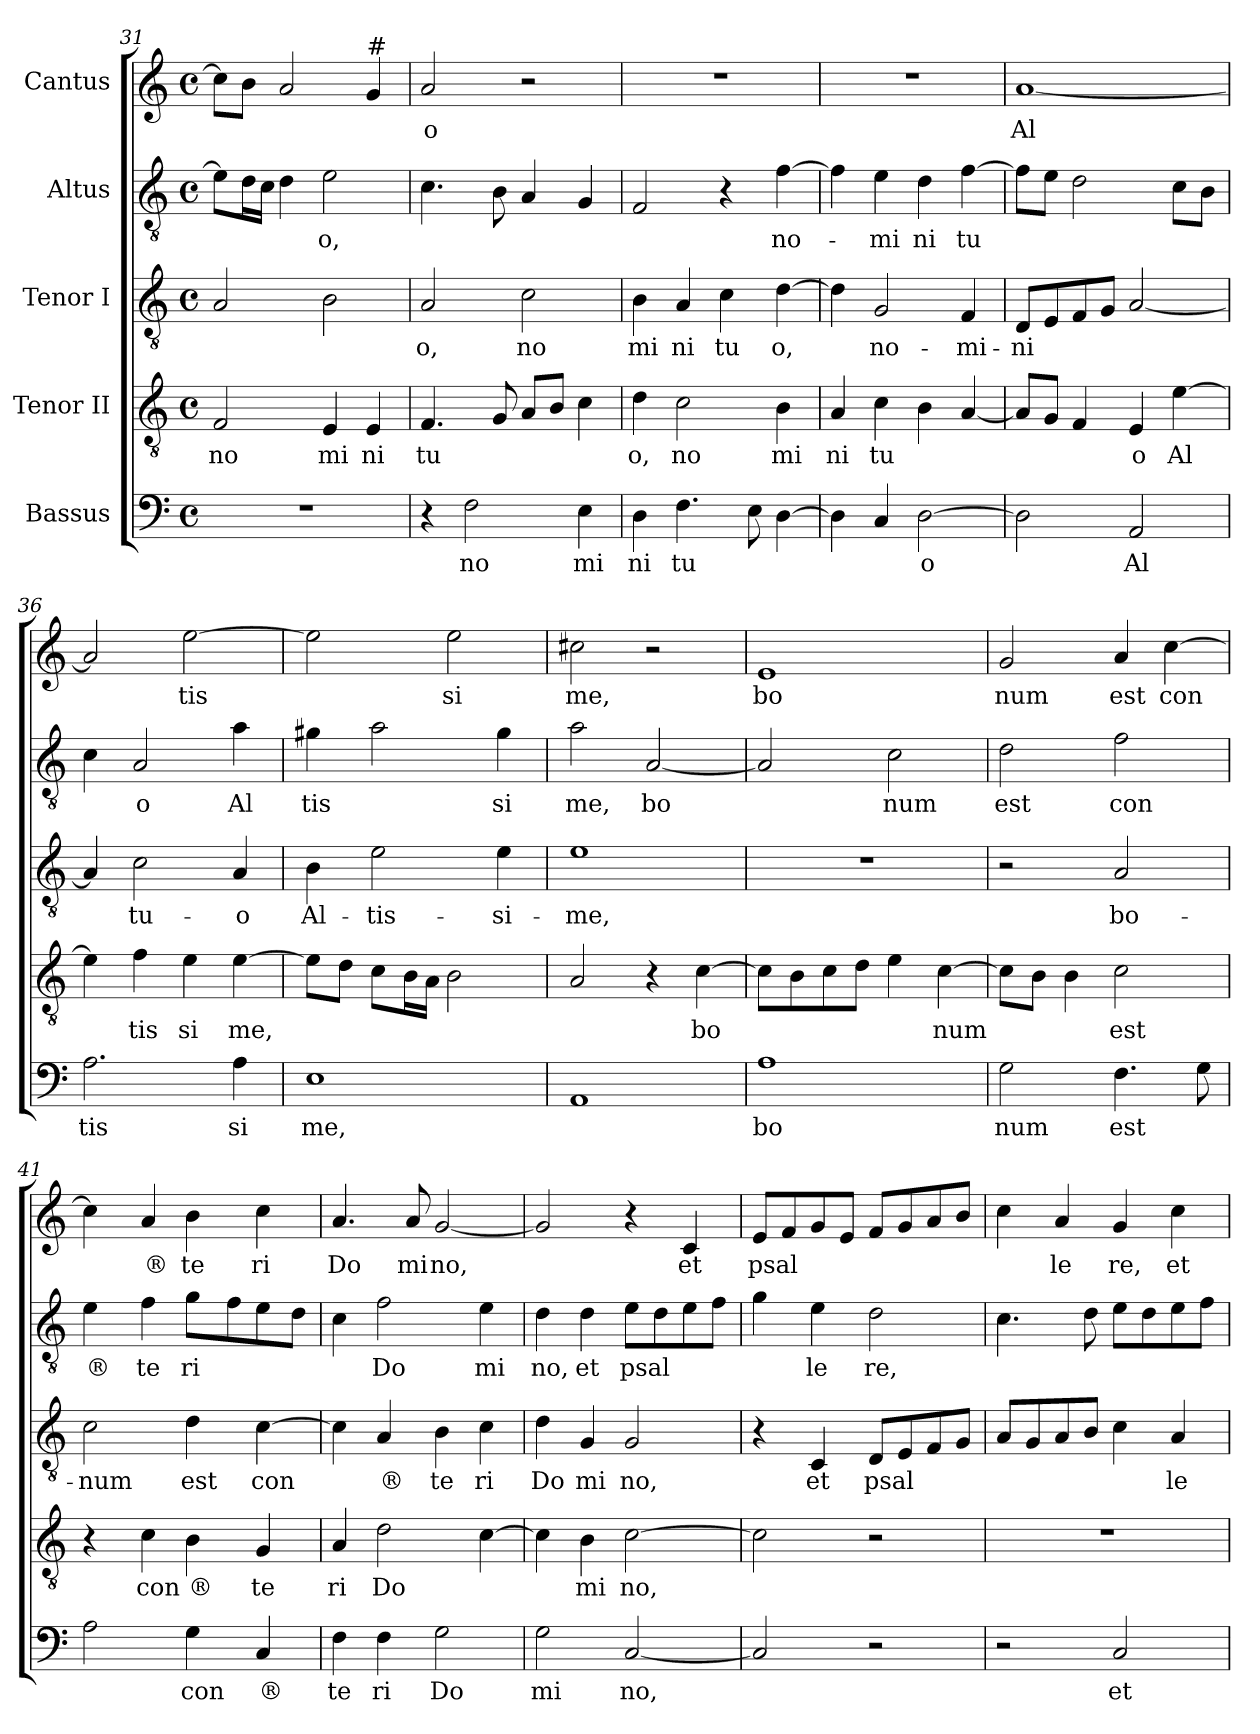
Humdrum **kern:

**kern	**text	**kern	**text	**kern	**text	**kern	**text	**kern	**text
*part5	*part5	*part4	*part4	*part3	*part3	*part2	*part2	*part1	*part1
*staff5	*staff5	*staff4	*staff4	*staff3	*staff3	*staff2	*staff2	*staff1	*staff1
*I"Bassus	*	*I"Tenor II	*	*I"Tenor I	*	*I"Altus	*	*I"Cantus	*
*clefF4	*	*clefGv2	*	*clefGv2	*	*clefGv2	*	*clefG2	*
*M4/4	*	*M4/4	*	*M4/4	*	*M4/4	*	*M4/4	*
*met(c)	*	*met(c)	*	*met(c)	*	*met(c)	*	*met(c)	*
=31	=31	=31	=31	=31	=31	=31	=31	=31	=31
!	!	!	!LO:LY:b:cj	!	!	!	!	!	!
1r	.	2F/	no	2A/	.	8e\L]	.	8cc\L]	.
.	.	.	.	.	.	16d\	.	8b\J	.
.	.	.	.	.	.	16c\J	.	.	.
.	.	.	.	.	.	4d\	.	2a/	.
!	!	!	!LO:LY:b:cj	!	!	!	!LO:LY:b:cj	!	!
.	.	4E/	mi	2B\	.	2e\	-o,	.	.
!	!	!	!	!	!	!	!	!LO:TX:a:t=#	!
!	!	!	!LO:LY:b:cj	!	!	!	!	!	!
.	.	4E/	ni	.	.	.	.	4g/	.
=32	=32	=32	=32	=32	=32	=32	=32	=32	=32
!	!	!	!LO:LY:b:cj	!	!LO:LY:b:cj	!	!	!	!LO:LY:b:cj
4r	.	4.F/	tu	2A/	o,	4.c\	.	2a/	-o
!	!LO:LY:b:cj	!	!	!	!	!	!	!	!
2F\	no	.	.	.	.	.	.	.	.
.	.	8G/	.	.	.	8B\	.	.	.
!	!	!	!	!	!LO:LY:b:cj	!	!	!	!
.	.	8A/L	.	2c\	no	4A/	.	2r	.
.	.	8B/J	.	.	.	.	.	.	.
!	!LO:LY:b:cj	!	!	!	!	!	!	!	!
4E\	mi	4c\	.	.	.	4G/	.	.	.
=33	=33	=33	=33	=33	=33	=33	=33	=33	=33
!	!LO:LY:b:cj	!	!LO:LY:b:cj	!	!LO:LY:b:cj	!	!	!	!
4D\	ni	4d\	o,	4B\	mi	2F/	.	1r	.
!	!LO:LY:b:cj	!	!LO:LY:b:cj	!	!LO:LY:b:cj	!	!	!	!
4.F\	tu	2c\	no	4A/	ni	.	.	.	.
!	!	!	!	!	!LO:LY:b:cj	!	!	!	!
.	.	.	.	4c\	tu	4r	.	.	.
8E\	.	.	.	.	.	.	.	.	.
!	!	!	!LO:LY:b:cj	!	!LO:LY:b:cj	!	!LO:LY:b:cj	!	!
[>4D\	.	4B\	mi	[>4d\	o,	[>4f\	no-	.	.
!!LO:LB:g=z
=34	=34	=34	=34	=34	=34	=34	=34	=34	=34
!	!	!	!LO:LY:b:cj	!	!	!	!	!	!
4D\]	.	4A/	ni	4d\]	.	4f\]	.	1r	.
!	!	!	!LO:LY:b:cj	!	!LO:LY:b:cj	!	!LO:LY:b:cj	!	!
4C/	.	4c\	tu	2G/	no-	4e\	-mi	.	.
!	!LO:LY:b:cj	!	!	!	!	!	!LO:LY:b:cj	!	!
[>2D\	o	4B\	.	.	.	4d\	ni	.	.
!	!	!	!	!	!LO:LY:b:cj	!	!LO:LY:b:cj	!	!
.	.	[<4A/	.	4F/	-mi-	[>4f\	tu	.	.
=35	=35	=35	=35	=35	=35	=35	=35	=35	=35
!	!	!	!	!	!LO:LY:b:cj	!	!	!	!LO:LY:b:cj
2D\]	.	8A/L]	.	8D/L	-ni	8f\L]	.	[<1a	Al
.	.	8G/J	.	8E/	.	8e\J	.	.	.
.	.	4F/	.	8F/	.	2d\	.	.	.
.	.	.	.	8G/J	.	.	.	.	.
!	!LO:LY:b:cj	!	!LO:LY:b:cj	!	!	!	!	!	!
2AA/	Al	4E/	o	[<2A/	.	.	.	.	.
!	!	!	!LO:LY:b:cj	!	!	!	!	!	!
.	.	[>4e\	Al	.	.	8c\L	.	.	.
.	.	.	.	.	.	8B\J	.	.	.
=36	=36	=36	=36	=36	=36	=36	=36	=36	=36
!	!LO:LY:b:cj	!	!	!	!	!	!	!	!
2.A\	tis	4e\]	.	4A/]	.	4c\	.	2a/]	.
!	!	!	!LO:LY:b:cj	!	!LO:LY:b:cj	!	!LO:LY:b:cj	!	!
.	.	4f\	tis	2c\	tu-	2A/	o	.	.
!	!	!	!LO:LY:b:cj	!	!	!	!	!	!LO:LY:b:cj
.	.	4e\	si	.	.	.	.	[>2ee\	tis
!	!LO:LY:b:cj	!	!LO:LY:b	!	!LO:LY:b:cj	!	!LO:LY:b:cj	!	!
4A\	si	[>4e\	me,	4A/	-o	4a\	Al	.	.
=37	=37	=37	=37	=37	=37	=37	=37	=37	=37
!	!LO:LY:b:cj	!	!	!	!LO:LY:b:cj	!	!LO:LY:b	!	!
1E	me,	8e\L]	.	4B\	Al-	4g#X\	tis	2ee\]	.
.	.	8d\J	.	.	.	.	.	.	.
!	!	!	!	!	!LO:LY:b:cj	!	!	!	!
.	.	8c\L	.	2e\	-tis-	2a\	.	.	.
.	.	16B\	.	.	.	.	.	.	.
.	.	16A\J	.	.	.	.	.	.	.
!	!	!	!	!	!	!	!	!	!LO:LY:b:cj
.	.	2B\	.	.	.	.	.	2ee\	si
!	!	!	!	!	!LO:LY:b:cj	!	!LO:LY:b:cj	!	!
.	.	.	.	4e\	-si-	4g#\	si	.	.
=38	=38	=38	=38	=38	=38	=38	=38	=38	=38
!	!	!	!	!	!LO:LY:b:cj	!	!LO:LY:b:cj	!	!LO:LY:b:cj
1AA	.	2A/	.	1e	-me,	2a\	me,	2cc#X\	me,
!	!	!	!	!	!	!	!LO:LY:b:cj	!	!
.	.	4r	.	.	.	[<2A/	bo	2r	.
!	!	!	!LO:LY:b:cj	!	!	!	!	!	!
.	.	[>4c\	bo	.	.	.	.	.	.
=39	=39	=39	=39	=39	=39	=39	=39	=39	=39
!	!LO:LY:b:cj	!	!	!	!	!	!	!	!LO:LY:b:cj
1A	bo	8c\L]	.	1r	.	2A/]	.	1e	bo
.	.	8B\	.	.	.	.	.	.	.
.	.	8c\	.	.	.	.	.	.	.
.	.	8d\J	.	.	.	.	.	.	.
!	!	!	!	!	!	!	!LO:LY:b:cj	!	!
.	.	4e\	.	.	.	2c\	num	.	.
!	!	!	!LO:LY:b	!	!	!	!	!	!
.	.	[>4c\	num	.	.	.	.	.	.
=40	=40	=40	=40	=40	=40	=40	=40	=40	=40
!	!LO:LY:b:cj	!	!	!	!	!	!LO:LY:b:cj	!	!LO:LY:b:cj
2G\	num	8c\L]	.	2r	.	2d\	est	2g/	num
.	.	8B\J	.	.	.	.	.	.	.
.	.	4B\	.	.	.	.	.	.	.
!	!LO:LY:b	!	!LO:LY:b:cj	!	!LO:LY:b:cj	!	!LO:LY:b:cj	!	!LO:LY:b:cj
4.F\	est	2c\	est	2A/	bo-	2f\	con	4a/	est
!	!	!	!	!	!	!	!	!	!LO:LY:b
.	.	.	.	.	.	.	.	[<4cc\	con
8G\	.	.	.	.	.	.	.	.	.
!!LO:PB:g=z
=41	=41	=41	=41	=41	=41	=41	=41	=41	=41
!	!	!	!	!	!LO:LY:b:cj	!	!LO:LY:b:cj	!	!
*^	*	*	*	*	*	*	*	*^	*
2A\	64ryy	.	4r	.	2c\	-num	4e\	®	4cc\]	32ryy	.
.	2ryy	.	.	.	.	.	.	.	.	.	.
.	.	.	.	.	.	.	.	.	.	2ryy	.
!	!	!	!	!LO:LY:b:cj	!	!	!	!LO:LY:b:cj	!	!	!LO:LY:b:cj
.	.	.	4c\	con	.	.	4f\	te	4a/	.	®
!	!	!LO:LY:b:cj	!	!LO:LY:b:cj	!	!LO:LY:b:cj	!	!LO:LY:b:cj	!	!	!LO:LY:b:cj
4G\	.	con	4B\	®	4d\	est	8g\L	ri	4b\	.	te
.	4ryy	.	.	.	.	.	.	.	.	.	.
.	.	.	.	.	.	.	.	.	.	4...ryy	.
.	.	.	.	.	.	.	8f\	.	.	.	.
!	!	!LO:LY:b:cj	!	!LO:LY:b:cj	!	!LO:LY:b	!	!	!	!	!LO:LY:b:cj
4C/	.	®	4G/	te	[>4c\	con	8e\	.	4cc\	.	ri
.	8...ryy	.	.	.	.	.	.	.	.	.	.
.	.	.	.	.	.	.	8d\J	.	.	.	.
=42	=42	=42	=42	=42	=42	=42	=42	=42	=42	=42	=42
!	!	!LO:LY:b:cj	!	!LO:LY:b:cj	!	!	!	!	!	!	!LO:LY:b:cj
*v	*v	*	*	*	*	*	*	*	*v	*v	*
4F\	te	4A/	ri	4c\]	.	4c\	.	4.a/	Do
!	!LO:LY:b:cj	!	!LO:LY:b	!	!LO:LY:b:cj	!	!LO:LY:b:cj	!	!
4F\	ri	2d\	Do	4A/	®	2f\	Do	.	.
!	!	!	!	!	!	!	!	!	!LO:LY:b:cj
.	.	.	.	.	.	.	.	8a/	mi
!	!LO:LY:b:cj	!	!	!	!LO:LY:b:cj	!	!	!	!LO:LY:b
2G\	Do	.	.	4B\	te	.	.	[<2g/	no,
!	!	!	!	!	!LO:LY:b:cj	!	!LO:LY:b:cj	!	!
.	.	[>4c\	.	4c\	ri	4e\	mi	.	.
=43	=43	=43	=43	=43	=43	=43	=43	=43	=43
!	!LO:LY:b:cj	!	!	!	!LO:LY:b:cj	!	!LO:LY:b:cj	!	!
2G\	mi	4c\]	.	4d\	Do	4d\	no,	2g/]	.
!	!	!	!LO:LY:b:cj	!	!LO:LY:b:cj	!	!LO:LY:b:cj	!	!
.	.	4B\	mi	4G/	mi	4d\	et	.	.
!	!LO:LY:b	!	!LO:LY:b	!	!LO:LY:b:cj	!	!LO:LY:b	!	!
[<2C/	no,	[>2c\	no,	2G/	no,	8e\L	psal	4r	.
.	.	.	.	.	.	8d\	.	.	.
!	!	!	!	!	!	!	!	!	!LO:LY:b:cj
.	.	.	.	.	.	8e\	.	4c/	et
.	.	.	.	.	.	8f\J	.	.	.
=44	=44	=44	=44	=44	=44	=44	=44	=44	=44
!	!	!	!	!	!	!	!	!	!LO:LY:b
2C/]	.	2c\]	.	4r	.	4g\	.	8e/L	psal
.	.	.	.	.	.	.	.	8f/	.
!	!	!	!	!	!LO:LY:b:cj	!	!LO:LY:b:cj	!	!
.	.	.	.	4C/	et	4e\	le	8g/	.
.	.	.	.	.	.	.	.	8e/J	.
!	!	!	!	!	!LO:LY:b	!	!LO:LY:b:cj	!	!
2r	.	2r	.	8D/L	psal	2d\	re,	8f/L	.
.	.	.	.	8E/	.	.	.	8g/	.
.	.	.	.	8F/	.	.	.	8a/	.
.	.	.	.	8G/J	.	.	.	8b/J	.
=45	=45	=45	=45	=45	=45	=45	=45	=45	=45
2r	.	1r	.	8A/L	.	4.c\	.	4cc\	.
.	.	.	.	8G/	.	.	.	.	.
!	!	!	!	!	!	!	!	!	!LO:LY:b:cj
.	.	.	.	8A/	.	.	.	4a/	le
.	.	.	.	8B/J	.	8d\	.	.	.
!	!LO:LY:b:cj	!	!	!	!	!	!	!	!LO:LY:b:cj
2C/	et	.	.	4c\	.	8e\L	.	4g/	re,
.	.	.	.	.	.	8d\	.	.	.
!	!	!	!	!	!LO:LY:b:cj	!	!	!	!LO:LY:b:cj
.	.	.	.	4A/	le	8e\	.	4cc\	et
.	.	.	.	.	.	8f\J	.	.	.
=	=	=	=	=	=	=	=	=	=
*-	*-	*-	*-	*-	*-	*-	*-	*-	*-
